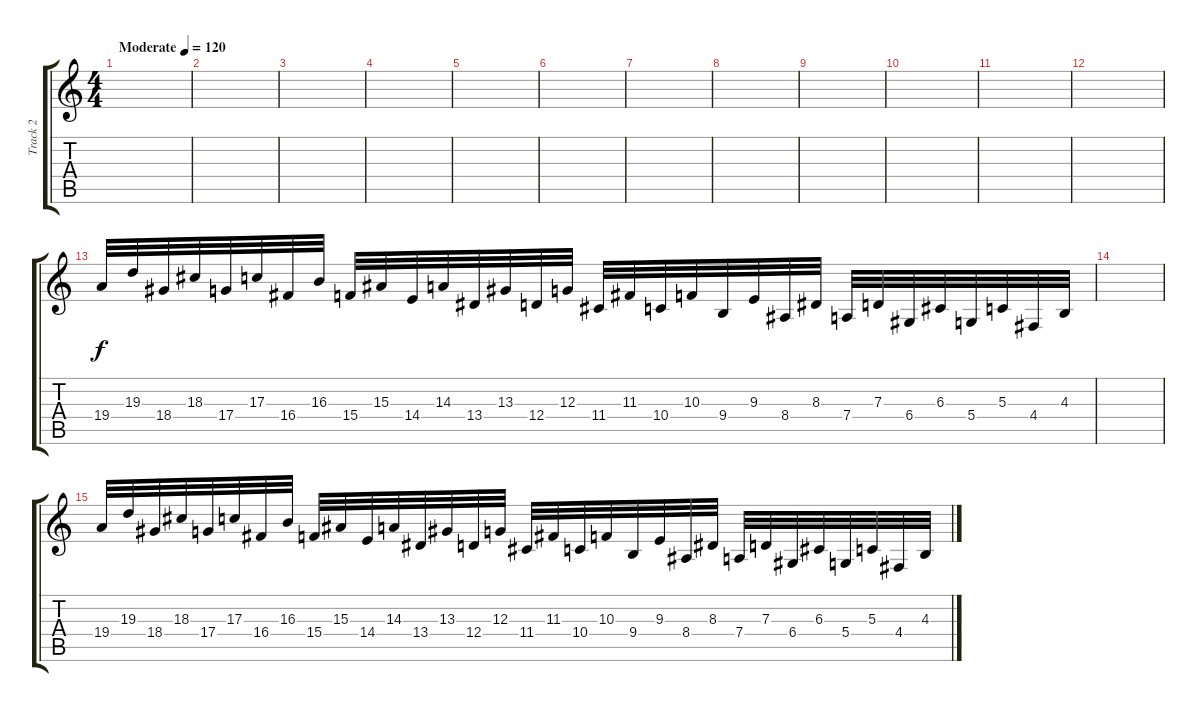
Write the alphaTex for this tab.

\track ("Track 2" "Track 2") {instrument stringensemble1}
\staff {score tabs}
\tuning (E4 B3 G3 D3 A2 E2) {hide}
\ts (4 4)
\tempo (120 "Moderate")
\clef g2
\ks c
|
|
|
|
|
|
|
|
|
|
|
|
19.4.32 19.3.32 18.4.32 18.3.32 17.4.32 17.3.32 16.4.32 16.3.32 15.4.32 15.3.32 14.4.32 14.3.32 13.4.32 13.3.32 12.4.32 12.3.32 11.4.32 11.3.32 10.4.32 10.3.32 9.4.32 9.3.32 8.4.32 8.3.32 7.4.32 7.3.32 6.4.32 6.3.32 5.4.32 5.3.32 4.4.32 4.3.32 |
|
19.4.32 19.3.32 18.4.32 18.3.32 17.4.32 17.3.32 16.4.32 16.3.32 15.4.32 15.3.32 14.4.32 14.3.32 13.4.32 13.3.32 12.4.32 12.3.32 11.4.32 11.3.32 10.4.32 10.3.32 9.4.32 9.3.32 8.4.32 8.3.32 7.4.32 7.3.32 6.4.32 6.3.32 5.4.32 5.3.32 4.4.32 4.3.32
